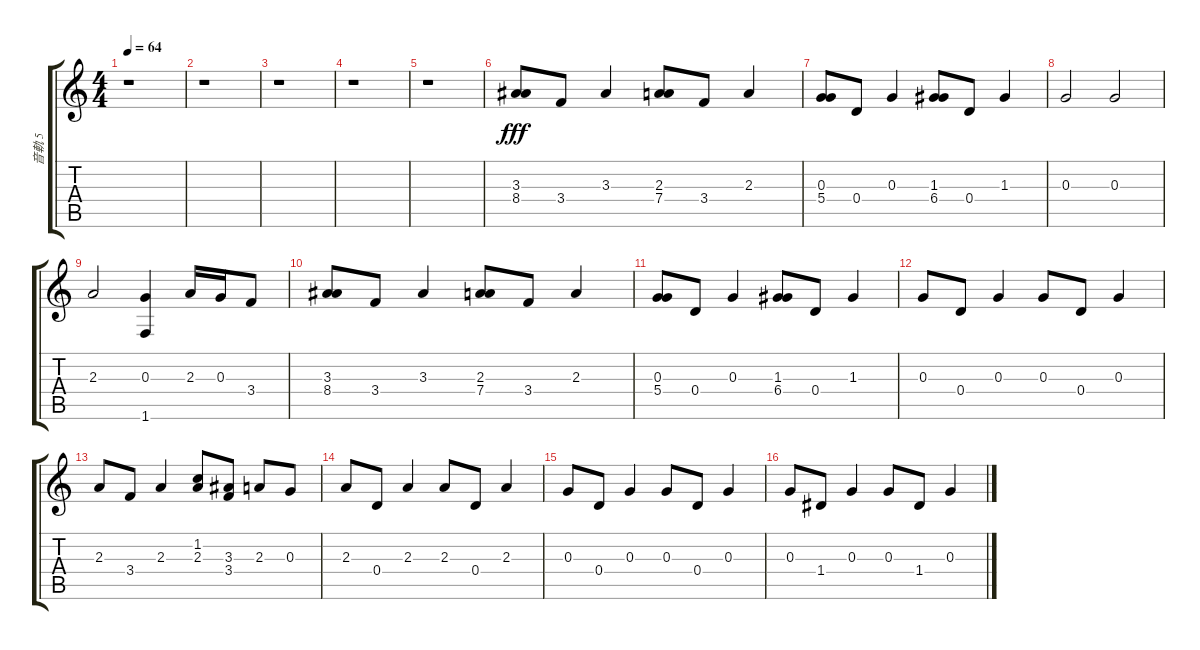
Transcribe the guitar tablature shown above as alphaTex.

\track ("音軌 5" "音軌 5") {instrument electricguitarjazz}
\staff {score tabs}
\tuning (E4 B3 G3 D3 A2 E2) {hide}
\ts (4 4)
\tempo 64
\clef g2
\ks c
r.1{dy fff} |
r.1 |
r.1 |
r.1 |
r.1 |
(3.3 8.4).8 3.4.8 3.3.4 (2.3 7.4).8 3.4.8 2.3.4 |
(0.3 5.4).8 0.4.8 0.3.4 (1.3 6.4).8 0.4.8 1.3.4 |
0.3.2 0.3.2 |
2.3.2 (0.3 1.6).4 2.3.16 0.3.16 3.4.8 |
(3.3 8.4).8 3.4.8 3.3.4 (2.3 7.4).8 3.4.8 2.3.4 |
(0.3 5.4).8 0.4.8 0.3.4 (1.3 6.4).8 0.4.8 1.3.4 |
0.3.8 0.4.8 0.3.4 0.3.8 0.4.8 0.3.4 |
2.3.8 3.4.8 2.3.4 (1.2 2.3).8 (3.3 3.4).8 2.3.8 0.3.8 |
2.3.8 0.4.8 2.3.4 2.3.8 0.4.8 2.3.4 |
0.3.8 0.4.8 0.3.4 0.3.8 0.4.8 0.3.4 |
0.3.8 1.4.8 0.3.4 0.3.8 1.4.8 0.3.4
